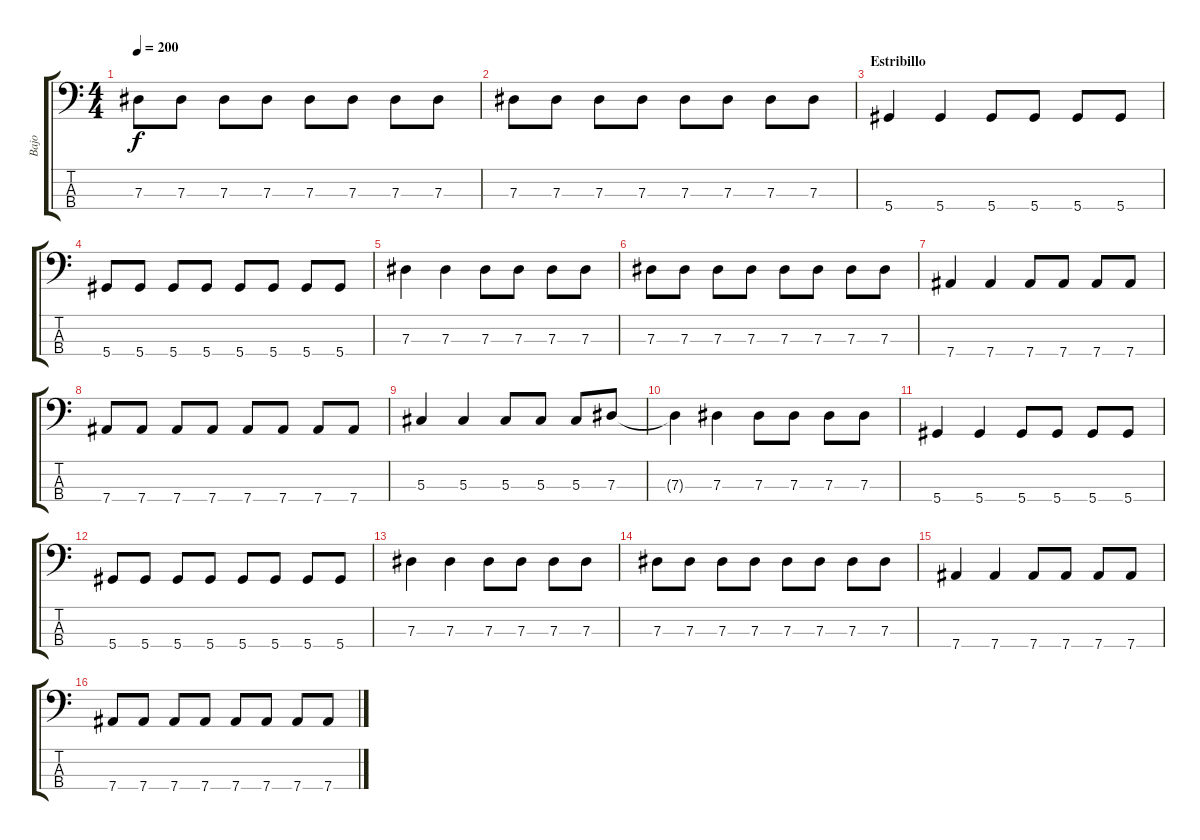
\track ("Bajo" "Bajo") {instrument electricbassfinger}
\staff {score tabs}
\tuning (Gb2 Db2 Ab1 Eb1) {hide}
\ts (4 4)
\tempo 200
\clef f4
\ks c
7.3.8{dy f} 7.3.8 7.3.8 7.3.8 7.3.8 7.3.8 7.3.8 7.3.8 |
7.3.8 7.3.8 7.3.8 7.3.8 7.3.8 7.3.8 7.3.8 7.3.8 |
\section ("" "Estribillo")
5.4.4 5.4.4 5.4.8 5.4.8 5.4.8 5.4.8 |
5.4.8 5.4.8 5.4.8 5.4.8 5.4.8 5.4.8 5.4.8 5.4.8 |
7.3.4 7.3.4 7.3.8 7.3.8 7.3.8 7.3.8 |
7.3.8 7.3.8 7.3.8 7.3.8 7.3.8 7.3.8 7.3.8 7.3.8 |
7.4.4 7.4.4 7.4.8 7.4.8 7.4.8 7.4.8 |
7.4.8 7.4.8 7.4.8 7.4.8 7.4.8 7.4.8 7.4.8 7.4.8 |
5.3.4 5.3.4 5.3.8 5.3.8 5.3.8 7.3.8 |
7.3{t}.4 7.3.4 7.3.8 7.3.8 7.3.8 7.3.8 |
5.4.4 5.4.4 5.4.8 5.4.8 5.4.8 5.4.8 |
5.4.8 5.4.8 5.4.8 5.4.8 5.4.8 5.4.8 5.4.8 5.4.8 |
7.3.4 7.3.4 7.3.8 7.3.8 7.3.8 7.3.8 |
7.3.8 7.3.8 7.3.8 7.3.8 7.3.8 7.3.8 7.3.8 7.3.8 |
7.4.4 7.4.4 7.4.8 7.4.8 7.4.8 7.4.8 |
7.4.8 7.4.8 7.4.8 7.4.8 7.4.8 7.4.8 7.4.8 7.4.8
